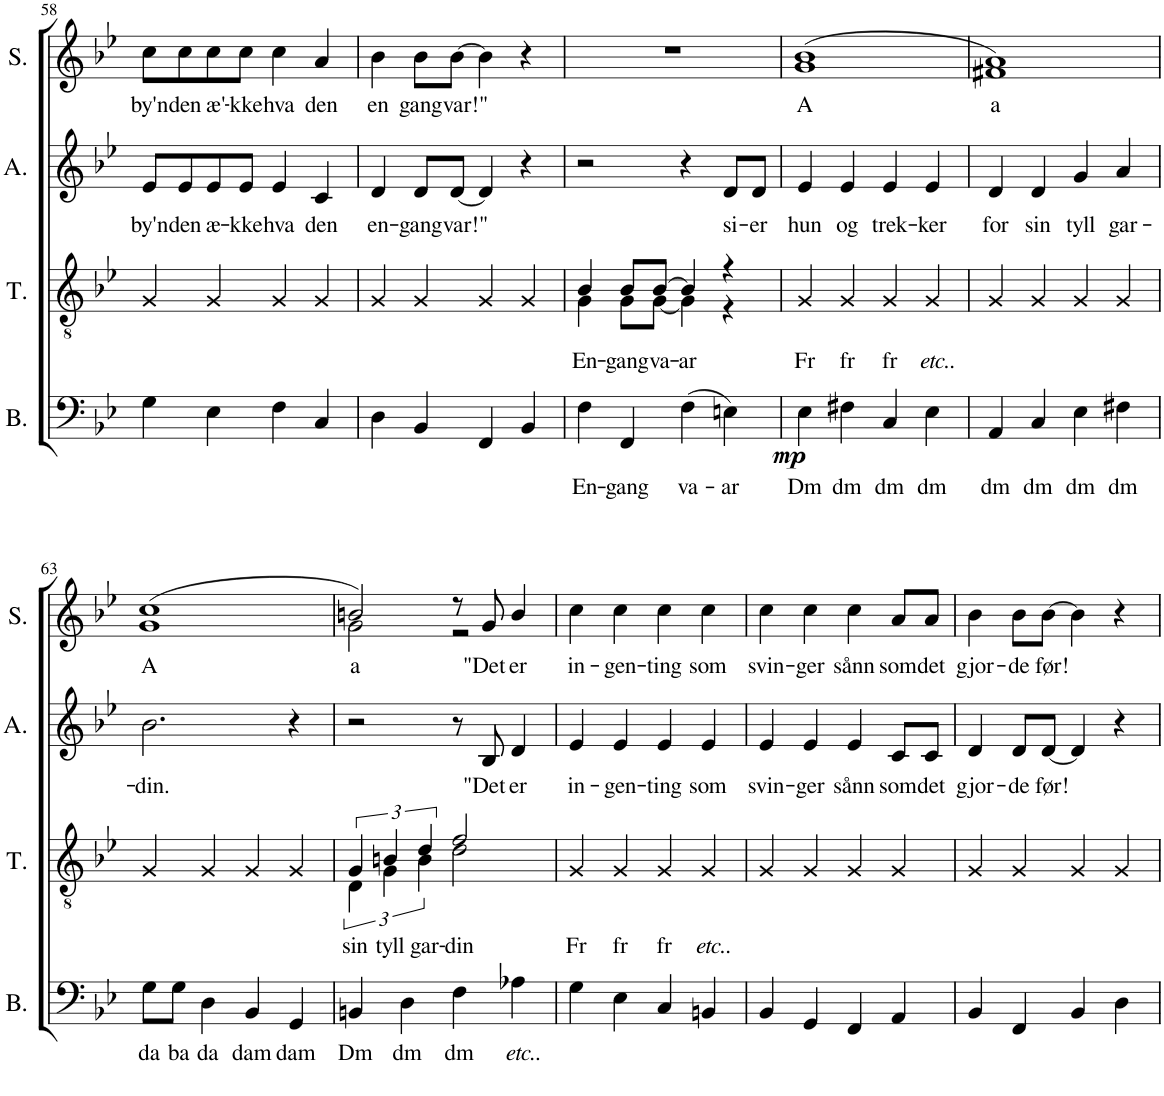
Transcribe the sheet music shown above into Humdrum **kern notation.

**kern	**text	**dynam	**kern	**text	**text	**kern	**text	**kern	**text
*part4	*part4	*part4	*part3	*part3	*part3	*part2	*part2	*part1	*part1
*staff4	*staff4	*staff4	*staff3	*staff3	*staff3	*staff2	*staff2	*staff1	*staff1
*I"Bass	*	*	*I"Tenor	*	*	*I"Alto	*	*I"Soprano	*
*I'B.	*	*	*I'T.	*	*	*I'A.	*	*I'S.	*
!!LO:PB:g=z
*clefF4	*	*	*clefGv2	*	*	*clefG2	*	*clefG2	*
*k[b-e-]	*	*	*k[b-e-]	*	*	*k[b-e-]	*	*k[b-e-]	*
*M4/4	*	*	*M4/4	*	*	*M4/4	*	*M4/4	*
*met(c)	*	*	*met(c)	*	*	*met(c)	*	*met(c)	*
=58	=58	=58	=58	=58	=58	=58	=58	=58	=58
!	!	!	!	!	!	!	!LO:LY:b	!	!LO:LY:b
4G\	.	.	4G/	.	.	8e-/L	by'n	8cc\L	by'n
!	!	!	!	!	!	!	!LO:LY:b	!	!LO:LY:b
.	.	.	.	.	.	8e-/	den	8cc\	den
!	!	!	!	!	!	!	!LO:LY:b	!	!LO:LY:b
4E-\	.	.	4G/	.	.	8e-/	æ-	8cc\	æ'-
!	!	!	!	!	!	!	!LO:LY:b	!	!LO:LY:b
.	.	.	.	.	.	8e-/J	-kke	8cc\J	-kke
!	!	!	!	!	!	!	!LO:LY:b	!	!LO:LY:b
4F\	.	.	4G/	.	.	4e-/	hva	4cc\	hva
!	!	!	!	!	!	!	!LO:LY:b	!	!LO:LY:b
4C/	.	.	4G/	.	.	4c/	den	4a/	den
=59	=59	=59	=59	=59	=59	=59	=59	=59	=59
!	!	!	!	!	!	!	!LO:LY:b	!	!LO:LY:b
4D\	.	.	4G/	.	.	4d/	en-	4b-\	en
!	!	!	!	!	!	!	!LO:LY:b	!	!LO:LY:b
4BB-/	.	.	4G/	.	.	8d/L	-gang	8b-\L	gang
!	!	!	!	!	!	!	!LO:LY:b	!	!LO:LY:b
.	.	.	.	.	.	[8d/J	var!"	[8b-\J	var!"
4FF/	.	.	4G/	.	.	4d/]	.	4b-\]	.
4BB-/	.	.	4G/	.	.	4r	.	4r	.
=60	=60	=60	=60	=60	=60	=60	=60	=60	=60
!	!LO:LY:b	!	!	!	!LO:LY:b	!	!	!	!
*	*	*	*^	*	*	*	*	*	*
4F\	En-	.	4B-/	4G\	.	En-	2r	.	1r	.
!	!LO:LY:b	!	!	!	!	!LO:LY:b	!	!	!	!
4FF/	-gang	.	8B-/L	8G\L	.	-gang	.	.	.	.
!	!	!	!	!	!	!LO:LY:b	!	!	!	!
.	.	.	[8B-/J	[8G\J	.	va-	.	.	.	.
!	!LO:LY:b	!	!	!	!	!LO:LY:b	!	!	!	!
(4F\	va-	.	4B-/]	4G\]	.	ar	4r	.	.	.
!	!LO:LY:b	!	!	!	!	!	!	!LO:LY:b	!	!
4En\)	-ar	.	4r	4r	.	.	8d/L	si-	.	.
!	!	!	!	!	!	!	!	!LO:LY:b	!	!
.	.	.	.	.	.	.	8d/J	-er	.	.
*	*	*	*v	*v	*	*	*	*	*	*
=61	=61	=61	=61	=61	=61	=61	=61	=61	=61
!	!LO:LY:b	!LO:DY:b	!	!	!LO:LY:b	!	!LO:LY:b	!	!LO:LY:b
*	*	*	*	*	*	*	*	*^	*
4E-\	Dm	mp	4G/	.	Fr	4e-/	hun	(1b-	1g	A
!	!LO:LY:b	!	!	!	!LO:LY:b	!	!LO:LY:b	!	!	!
4F#X\	dm	.	4G/	.	fr	4e-/	og	.	.	.
!	!LO:LY:b	!	!	!	!LO:LY:b	!	!LO:LY:b	!	!	!
4C/	dm	.	4G/	.	fr	4e-/	trek-	.	.	.
!	!LO:LY:b	!	!	!	!LO:LY:b	!	!LO:LY:b	!	!	!
4E-\	dm	.	4G/	.	etc..	4e-/	-ker	.	.	.
=62	=62	=62	=62	=62	=62	=62	=62	=62	=62	=62
!	!LO:LY:b	!	!	!	!	!	!LO:LY:b	!	!	!LO:LY:b
4AA/	dm	.	4G/	.	.	4d/	for	1a)	1f#X	a
!	!LO:LY:b	!	!	!	!	!	!LO:LY:b	!	!	!
4C/	dm	.	4G/	.	.	4d/	sin	.	.	.
!	!LO:LY:b	!	!	!	!	!	!LO:LY:b	!	!	!
4E-\	dm	.	4G/	.	.	4g/	tyll	.	.	.
!	!LO:LY:b	!	!	!	!	!	!LO:LY:b	!	!	!
4F#X\	dm	.	4G/	.	.	4a/	gar-	.	.	.
!!LO:LB:g=z	!!
=63	=63	=63	=63	=63	=63	=63	=63	=63	=63	=63
!	!LO:LY:b	!	!	!	!	!	!LO:LY:b	!	!	!LO:LY:b
8G\L	da	.	4G/	.	.	2.b-\	-din.	(1cc	1g	A
!	!LO:LY:b	!	!	!	!	!	!	!	!	!
8G\J	ba	.	.	.	.	.	.	.	.	.
!	!LO:LY:b	!	!	!	!	!	!	!	!	!
4D\	da	.	4G/	.	.	.	.	.	.	.
!	!LO:LY:b	!	!	!	!	!	!	!	!	!
4BB-/	dam	.	4G/	.	.	.	.	.	.	.
!	!LO:LY:b	!	!	!	!	!	!	!	!	!
4GG/	dam	.	4G/	.	.	4r	.	.	.	.
=64	=64	=64	=64	=64	=64	=64	=64	=64	=64	=64
!	!LO:LY:b	!	!	!	!LO:LY:b	!	!	!	!	!LO:LY:b
*	*	*	*^	*	*	*	*	*	*	*
4BBn/	Dm	.	6G/	6D\	.	sin	2r	.	2bn/)	2g\	a
!	!	!	!	!	!	!LO:LY:b	!	!	!	!	!
.	.	.	6Bn/	6G\	.	tyll	.	.	.	.	.
!	!LO:LY:b	!	!	!	!	!	!	!	!	!	!
4D\	dm	.	.	.	.	.	.	.	.	.	.
!	!	!	!	!	!	!LO:LY:b	!	!	!	!	!
.	.	.	6d/	6B\	.	gar-	.	.	.	.	.
!	!LO:LY:b	!	!	!	!	!LO:LY:b	!	!	!	!	!
4F\	dm	.	2f/	2d\	.	-din	8r	.	8r	2r	.
!	!	!	!	!	!	!	!	!LO:LY:b	!	!	!LO:LY:b
.	.	.	.	.	.	.	8B-/	"Det	8g/	.	"Det
!	!LO:LY:b	!	!	!	!	!	!	!LO:LY:b	!	!	!LO:LY:b
4A-X\	etc..	.	.	.	.	.	4d/	er	4b/	.	er
*	*	*	*v	*v	*	*	*	*	*v	*v	*
=65	=65	=65	=65	=65	=65	=65	=65	=65	=65
!	!	!	!	!	!LO:LY:b	!	!LO:LY:b	!	!LO:LY:b
4G\	.	.	4G/	.	Fr	4e-/	in-	4cc\	in-
!	!	!	!	!	!LO:LY:b	!	!LO:LY:b	!	!LO:LY:b
4E-\	.	.	4G/	.	fr	4e-/	-gen-	4cc\	-gen-
!	!	!	!	!	!LO:LY:b	!	!LO:LY:b	!	!LO:LY:b
4C/	.	.	4G/	.	fr	4e-/	-ting	4cc\	-ting
!	!	!	!	!	!LO:LY:b	!	!LO:LY:b	!	!LO:LY:b
4BBn/	.	.	4G/	.	etc..	4e-/	som	4cc\	som
=66	=66	=66	=66	=66	=66	=66	=66	=66	=66
!	!	!	!	!	!	!	!LO:LY:b	!	!LO:LY:b
4BB-/	.	.	4G/	.	.	4e-/	svin-	4cc\	-svin-
!	!	!	!	!	!	!	!LO:LY:b	!	!LO:LY:b
4GG/	.	.	4G/	.	.	4e-/	-ger	4cc\	-ger
!	!	!	!	!	!	!	!LO:LY:b	!	!LO:LY:b
4FF/	.	.	4G/	.	.	4e-/	sånn	4cc\	sånn
!	!	!	!	!	!	!	!LO:LY:b	!	!LO:LY:b
4AA/	.	.	4G/	.	.	8c/L	som	8a/L	som
!	!	!	!	!	!	!	!LO:LY:b	!	!LO:LY:b
.	.	.	.	.	.	8c/J	det	8a/J	det
=67	=67	=67	=67	=67	=67	=67	=67	=67	=67
!	!	!	!	!	!	!	!LO:LY:b	!	!LO:LY:b
4BB-/	.	.	4G/	.	.	4d/	gjor-	4b-\	gjor-
!	!	!	!	!	!	!	!LO:LY:b	!	!LO:LY:b
4FF/	.	.	4G/	.	.	8d/L	-de	8b-\L	-de
!	!	!	!	!	!	!	!LO:LY:b	!	!LO:LY:b
.	.	.	.	.	.	[8d/J	før!	[8b-\J	før!
4BB-/	.	.	4G/	.	.	4d/]	.	4b-\]	.
4D\	.	.	4G/	.	.	4r	.	4r	.
=	=	=	=	=	=	=	=	=	=
*-	*-	*-	*-	*-	*-	*-	*-	*-	*-
